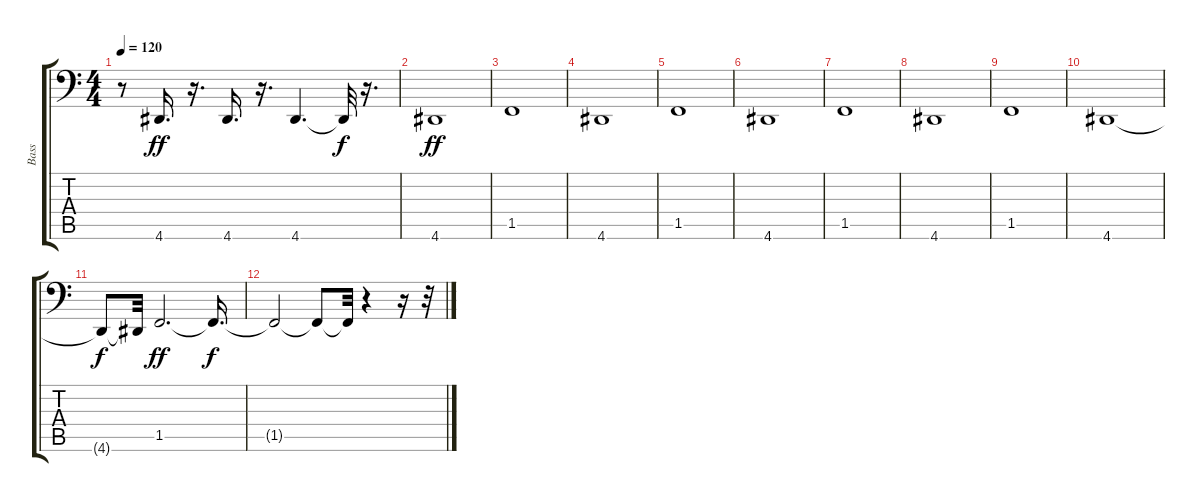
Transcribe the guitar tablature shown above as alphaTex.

\track ("Bass" "Bass") {instrument electricbassfinger}
\staff {score tabs}
\tuning (C3 G2 D2 A1 E1 B0) {hide}
\ts (4 4)
\tempo 120
\clef f4
\ks c
r.8{dy ff} 4.6.16{d} r.16{d} 4.6.16{d} r.16{d} 4.6.4{d} 4.6{t}.32{dy f} r.16{d} |
4.6.1{dy ff} |
1.5.1 |
4.6.1 |
1.5.1 |
4.6.1 |
1.5.1 |
4.6.1 |
1.5.1 |
4.6.1 |
4.6{t}.8{dy f} 4.6{t}.32 1.5.2{d dy ff} 1.5{t}.16{d dy f} |
1.5{t}.2 1.5{t}.8 1.5{t}.32 r.4 r.16 r.32
